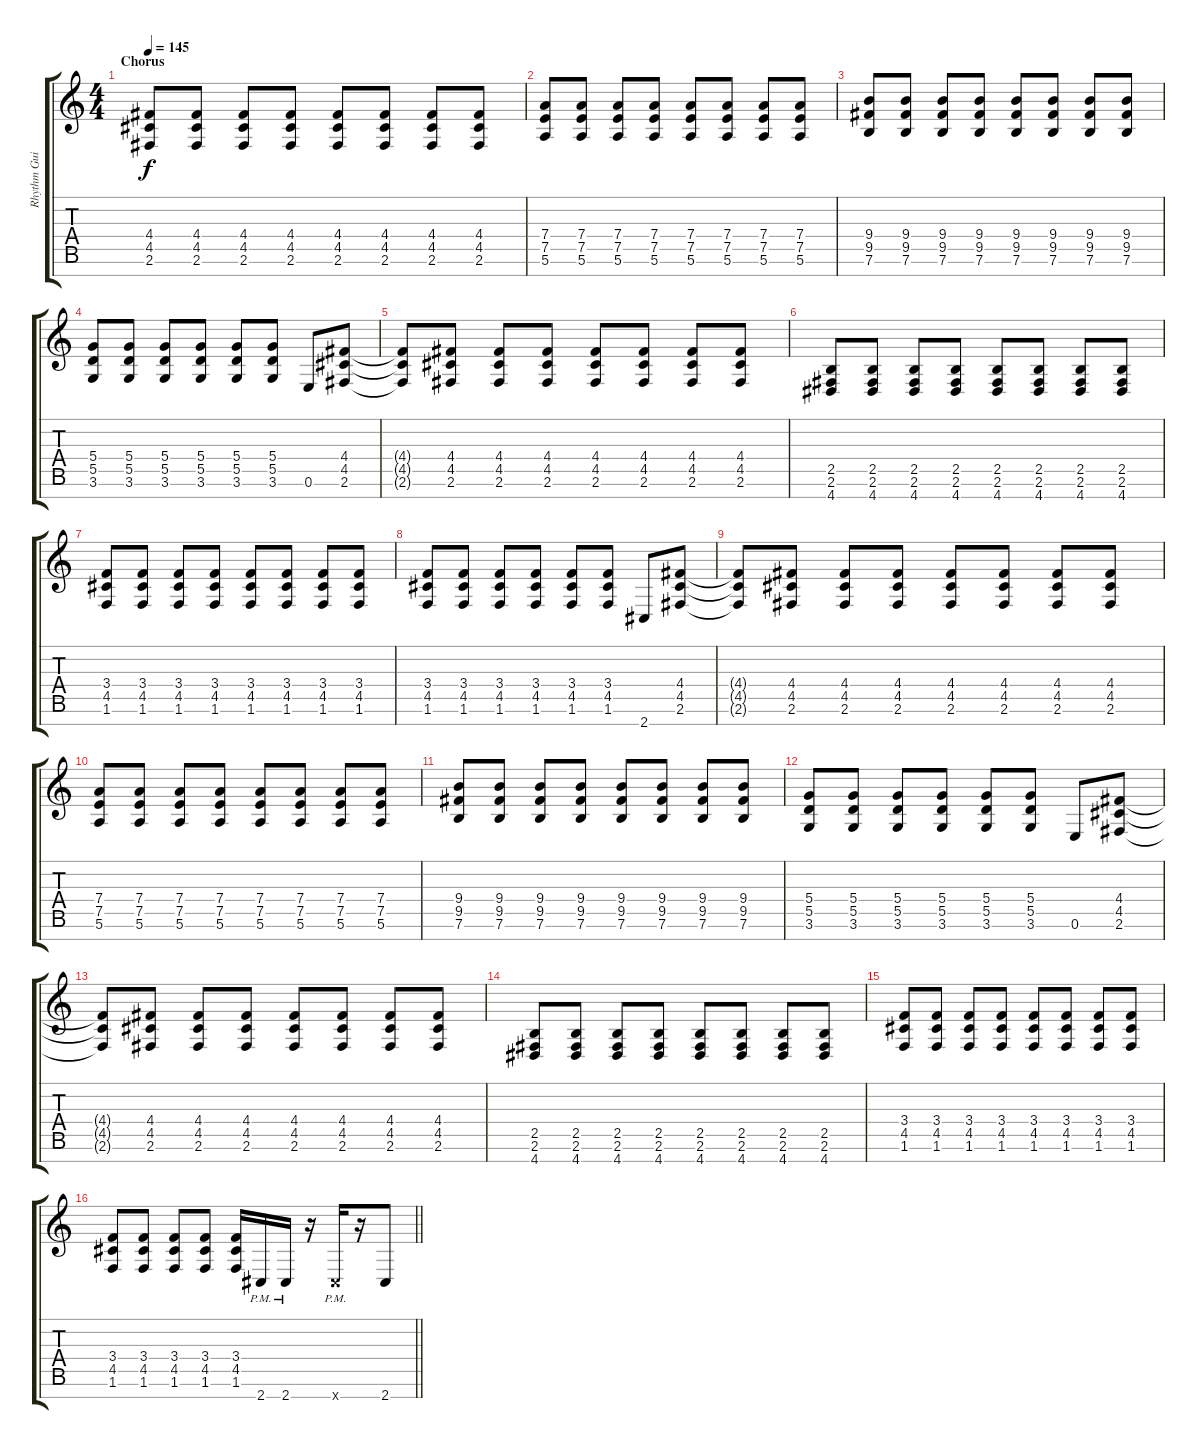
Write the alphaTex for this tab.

\track ("Rhythm Guitar 2" "Rhythm Gui") {instrument distortionguitar}
\staff {score tabs}
\tuning (E4 B3 G3 D3 A2 E2 B1) {hide}
\ts (4 4)
\section ("" "Chorus")
\tempo 145
\clef g2
\ks c
(4.4{t} 4.5{t} 2.6{t}).8{dy f} (4.4 4.5 2.6).8 (4.4 4.5 2.6).8 (4.4 4.5 2.6).8 (4.4 4.5 2.6).8 (4.4 4.5 2.6).8 (4.4 4.5 2.6).8 (4.4 4.5 2.6).8 |
(7.4 7.5 5.6).8 (7.4 7.5 5.6).8 (7.4 7.5 5.6).8 (7.4 7.5 5.6).8 (7.4 7.5 5.6).8 (7.4 7.5 5.6).8 (7.4 7.5 5.6).8 (7.4 7.5 5.6).8 |
(9.4 9.5 7.6).8 (9.4 9.5 7.6).8 (9.4 9.5 7.6).8 (9.4 9.5 7.6).8 (9.4 9.5 7.6).8 (9.4 9.5 7.6).8 (9.4 9.5 7.6).8 (9.4 9.5 7.6).8 |
(5.4 5.5 3.6).8 (5.4 5.5 3.6).8 (5.4 5.5 3.6).8 (5.4 5.5 3.6).8 (5.4 5.5 3.6).8 (5.4 5.5 3.6).8 0.6.8 (4.4 4.5 2.6).8 |
(4.4{t} 4.5{t} 2.6{t}).8 (4.4 4.5 2.6).8 (4.4 4.5 2.6).8 (4.4 4.5 2.6).8 (4.4 4.5 2.6).8 (4.4 4.5 2.6).8 (4.4 4.5 2.6).8 (4.4 4.5 2.6).8 |
(2.5 2.6 4.7).8 (2.5 2.6 4.7).8 (2.5 2.6 4.7).8 (2.5 2.6 4.7).8 (2.5 2.6 4.7).8 (2.5 2.6 4.7).8 (2.5 2.6 4.7).8 (2.5 2.6 4.7).8 |
(3.4 4.5 1.6).8 (3.4 4.5 1.6).8 (3.4 4.5 1.6).8 (3.4 4.5 1.6).8 (3.4 4.5 1.6).8 (3.4 4.5 1.6).8 (3.4 4.5 1.6).8 (3.4 4.5 1.6).8 |
(3.4 4.5 1.6).8 (3.4 4.5 1.6).8 (3.4 4.5 1.6).8 (3.4 4.5 1.6).8 (3.4 4.5 1.6).8 (3.4 4.5 1.6).8 2.7.8 (4.4 4.5 2.6).8 |
(4.4{t} 4.5{t} 2.6{t}).8 (4.4 4.5 2.6).8 (4.4 4.5 2.6).8 (4.4 4.5 2.6).8 (4.4 4.5 2.6).8 (4.4 4.5 2.6).8 (4.4 4.5 2.6).8 (4.4 4.5 2.6).8 |
(7.4 7.5 5.6).8 (7.4 7.5 5.6).8 (7.4 7.5 5.6).8 (7.4 7.5 5.6).8 (7.4 7.5 5.6).8 (7.4 7.5 5.6).8 (7.4 7.5 5.6).8 (7.4 7.5 5.6).8 |
(9.4 9.5 7.6).8 (9.4 9.5 7.6).8 (9.4 9.5 7.6).8 (9.4 9.5 7.6).8 (9.4 9.5 7.6).8 (9.4 9.5 7.6).8 (9.4 9.5 7.6).8 (9.4 9.5 7.6).8 |
(5.4 5.5 3.6).8 (5.4 5.5 3.6).8 (5.4 5.5 3.6).8 (5.4 5.5 3.6).8 (5.4 5.5 3.6).8 (5.4 5.5 3.6).8 0.6.8 (4.4 4.5 2.6).8 |
(4.4{t} 4.5{t} 2.6{t}).8 (4.4 4.5 2.6).8 (4.4 4.5 2.6).8 (4.4 4.5 2.6).8 (4.4 4.5 2.6).8 (4.4 4.5 2.6).8 (4.4 4.5 2.6).8 (4.4 4.5 2.6).8 |
(2.5 2.6 4.7).8 (2.5 2.6 4.7).8 (2.5 2.6 4.7).8 (2.5 2.6 4.7).8 (2.5 2.6 4.7).8 (2.5 2.6 4.7).8 (2.5 2.6 4.7).8 (2.5 2.6 4.7).8 |
(3.4 4.5 1.6).8 (3.4 4.5 1.6).8 (3.4 4.5 1.6).8 (3.4 4.5 1.6).8 (3.4 4.5 1.6).8 (3.4 4.5 1.6).8 (3.4 4.5 1.6).8 (3.4 4.5 1.6).8 |
\barLineRight lightlight
(3.4 4.5 1.6).8 (3.4 4.5 1.6).8 (3.4 4.5 1.6).8 (3.4 4.5 1.6).8 (3.4 4.5 1.6).16 2.7{pm}.16 2.7{pm}.16 r.16 2.7{pm x}.16 r.16 2.7.8
